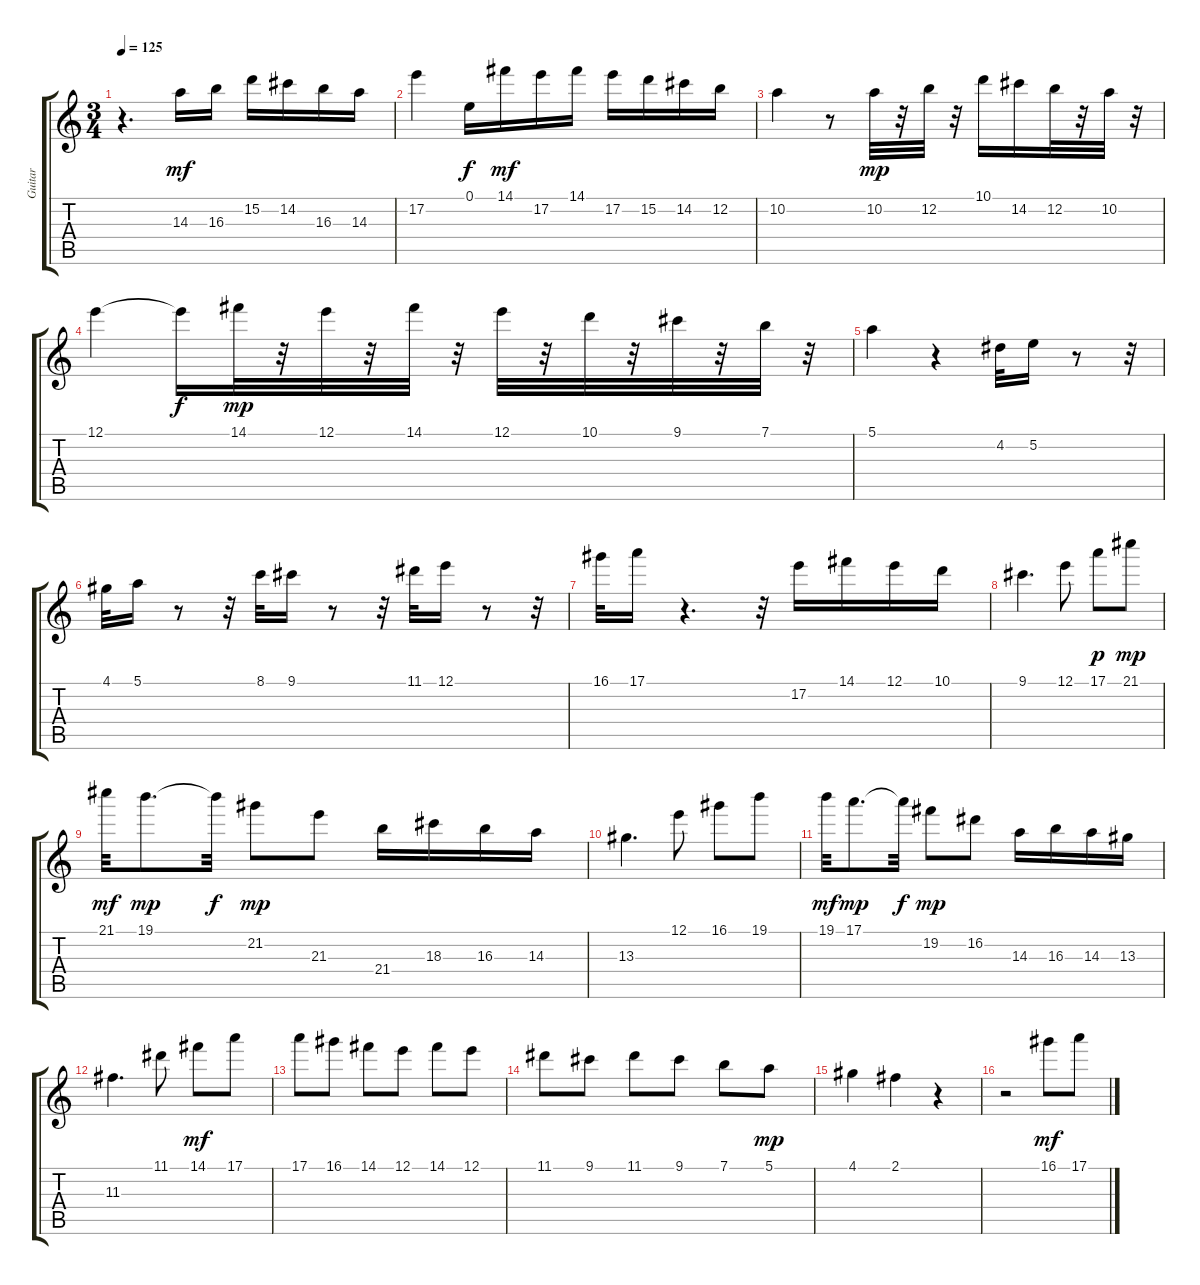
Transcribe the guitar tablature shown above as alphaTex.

\track ("Guitar" "Guitar") {instrument acousticguitarnylon}
\staff {score tabs}
\tuning (E4 B3 G3 D3 A2 E2) {hide}
\ts (3 4)
\tempo 125
\clef g2
\ks c
r.4{d dy mp} 14.3.16{dy mf} 16.3.16 15.2.16 14.2.16 16.3.16 14.3.16 |
17.2.4 0.1.16{dy f} 14.1.16{dy mf} 17.2.16 14.1.16 17.2.16 15.2.16 14.2.16 12.2.16 |
10.2.4 r.8 10.2.32{dy mp} r.32 12.2.32 r.32 10.1.16 14.2.16 12.2.32 r.32 10.2.32 r.32 |
12.1.4 12.1{t}.16{dy f} 14.1.32{dy mp} r.32 12.1.32 r.32 14.1.32 r.32 12.1.32 r.32 10.1.32 r.32 9.1.32 r.32 7.1.32 r.32 |
5.1.4 r.4 4.2.32 5.2.16 r.8 r.32 |
4.1.32 5.1.16 r.8 r.32 8.1.32 9.1.16 r.8 r.32 11.1.32 12.1.16 r.8 r.32 |
16.1.32 17.1.16 r.4{d} r.32 17.2.16 14.1.16 12.1.16 10.1.16 |
9.1.4{d} 12.1.8 17.1.8{dy p} 21.1.8{dy mp} |
21.1.32{dy mf} 19.1.8{d dy mp} 19.1{t}.32{dy f} 21.2.8{dy mp} 21.3.8 21.4.16 18.3.16 16.3.16 14.3.16 |
13.3.4{d} 12.1.8 16.1.8 19.1.8 |
19.1.32{dy mf} 17.1.8{d dy mp} 17.1{t}.32{dy f} 19.2.8{dy mp} 16.2.8 14.3.16 16.3.16 14.3.16 13.3.16 |
11.3.4{d} 11.1.8 14.1.8{dy mf} 17.1.8 |
17.1.8 16.1.8 14.1.8 12.1.8 14.1.8 12.1.8 |
11.1.8 9.1.8 11.1.8 9.1.8 7.1.8 5.1.8{dy mp} |
4.1.4 2.1.4 r.4 |
r.2 16.1.8{dy mf} 17.1.8
